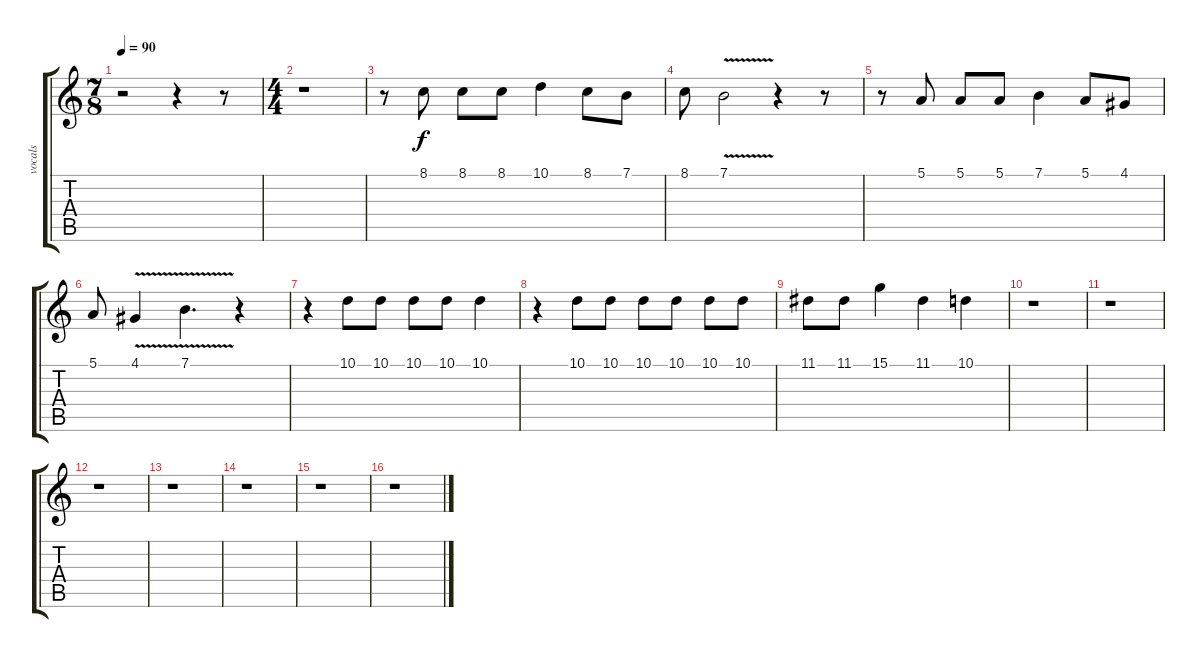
\track ("vocals" "vocals") {instrument violin}
\staff {score tabs}
\tuning (E4 B3 G3 D3 A2 E2) {hide}
\ts (7 8)
\tempo 90
\clef g2
\ks c
r.2{dy f} r.4 r.8 |
\ts (4 4)
r.1 |
r.8 8.1.8 8.1.8 8.1.8 10.1.4 8.1.8 7.1.8 |
8.1.8 7.1{v}.2 r.4 r.8 |
r.8 5.1.8 5.1.8 5.1.8 7.1.4 5.1.8 4.1.8 |
5.1.8 4.1{v}.4 7.1{v}.4{d} r.4 |
r.4 10.1.8 10.1.8 10.1.8 10.1.8 10.1.4 |
r.4 10.1.8 10.1.8 10.1.8 10.1.8 10.1.8 10.1.8 |
11.1.8 11.1.8 15.1.4 11.1.4 10.1.4 |
r.1 |
r.1 |
r.1 |
r.1 |
r.1 |
r.1 |
r.1
